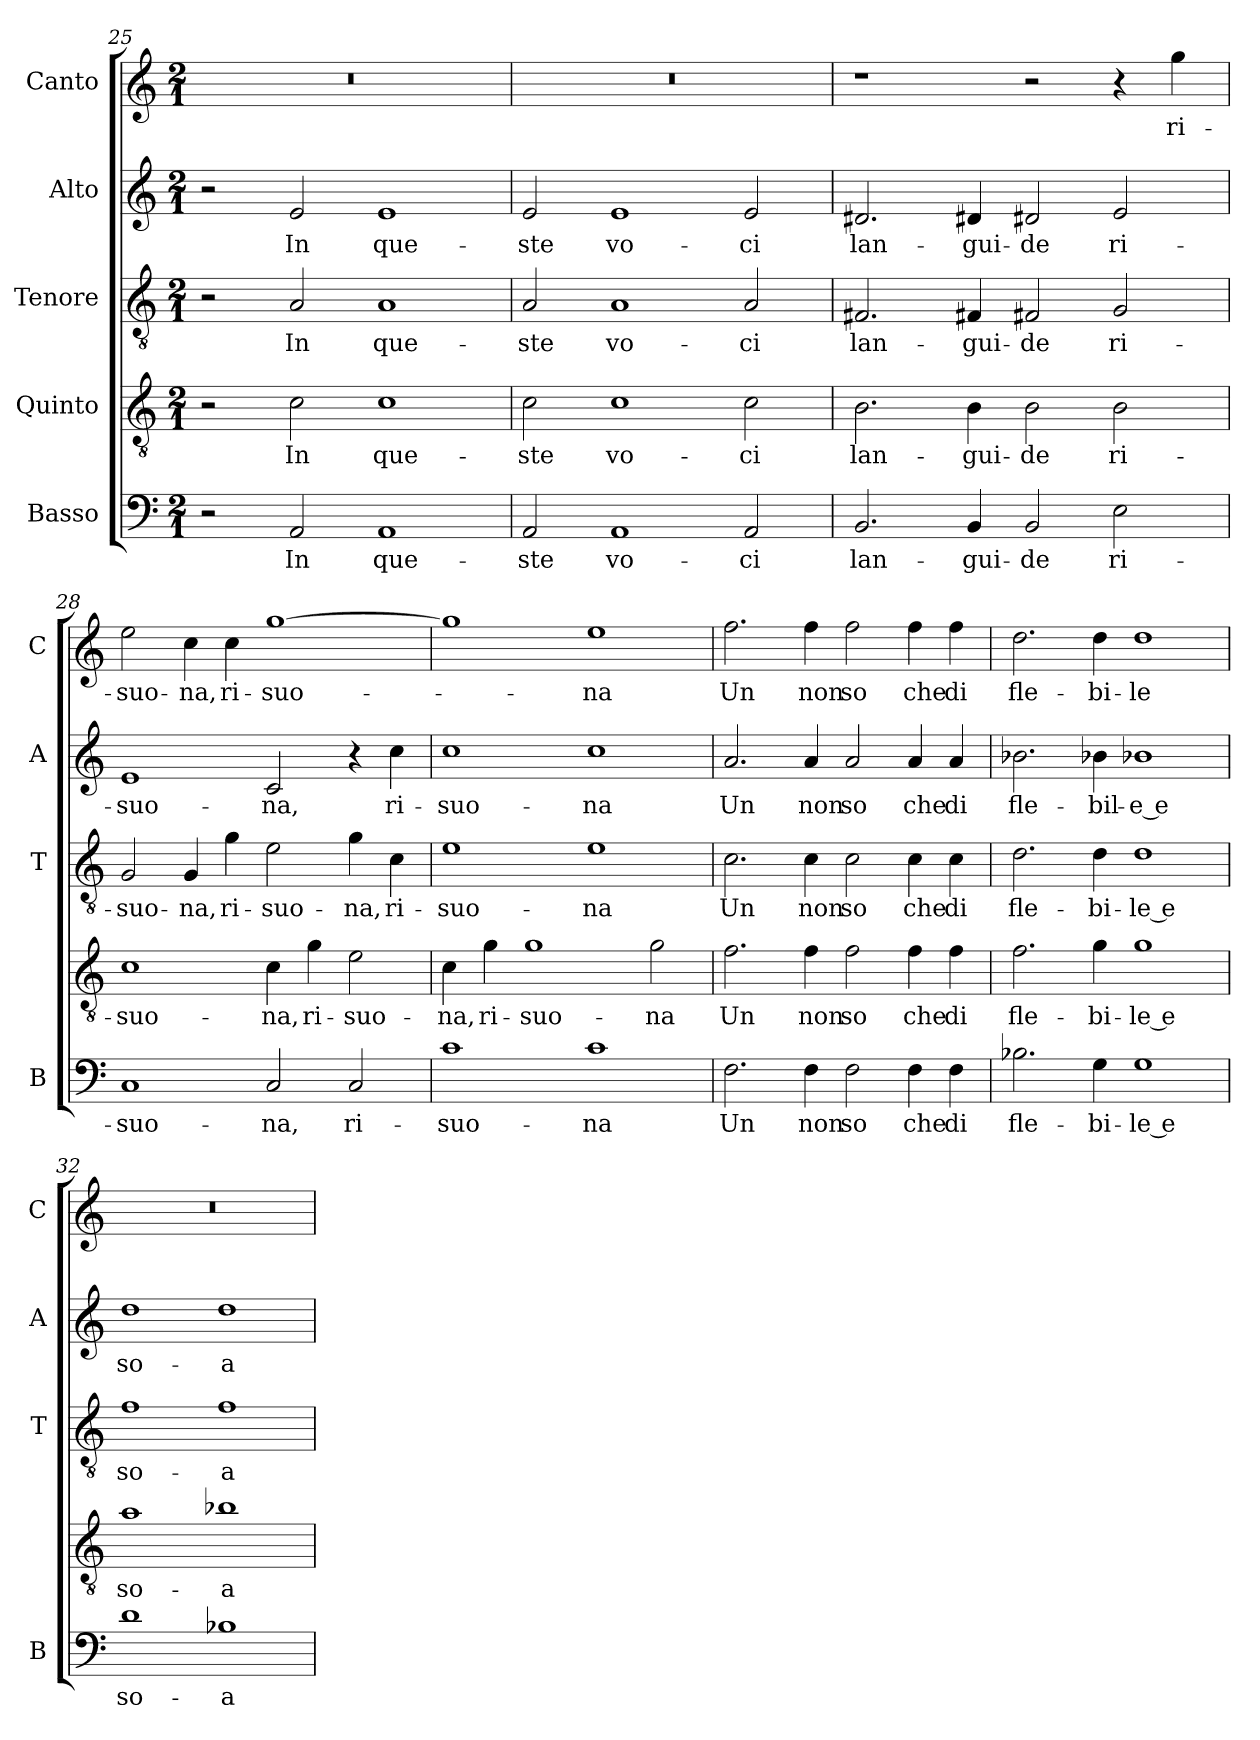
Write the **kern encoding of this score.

**kern	**text	**kern	**text	**kern	**text	**kern	**text	**kern	**text
*part5	*part5	*part4	*part4	*part3	*part3	*part2	*part2	*part1	*part1
*staff5	*staff5	*staff4	*staff4	*staff3	*staff3	*staff2	*staff2	*staff1	*staff1
*I"Basso	*	*I"Quinto	*	*I"Tenore	*	*I"Alto	*	*I"Canto	*
*I'B	*	*	*	*I'T	*	*I'A	*	*I'C	*
*clefF4	*	*clefGv2	*	*clefGv2	*	*clefG2	*	*clefG2	*
*k[]	*	*k[]	*	*k[]	*	*k[]	*	*k[]	*
*C:	*	*C:	*	*C:	*	*C:	*	*C:	*
*M2/1	*	*M2/1	*	*M2/1	*	*M2/1	*	*M2/1	*
=25	=25	=25	=25	=25	=25	=25	=25	=25	=25
2r	.	2r	.	2r	.	2r	.	0r	.
2AA	In	2c	In	2A	In	2e	In	.	.
1AA	que-	1c	que-	1A	que-	1e	que-	.	.
=26	=26	=26	=26	=26	=26	=26	=26	=26	=26
2AA	-ste	2c	-ste	2A	-ste	2e	-ste	0r	.
1AA	vo-	1c	vo-	1A	vo-	1e	vo-	.	.
2AA	-ci	2c	-ci	2A	-ci	2e	-ci	.	.
=27	=27	=27	=27	=27	=27	=27	=27	=27	=27
2.BB	lan-	2.B	lan-	2.F#X	lan-	2.d#X	lan-	1r	.
4BB	-gui-	4B	-gui-	4F#X	-gui-	4d#X	-gui-	.	.
2BB	-de	2B	-de	2F#X	-de	2d#X	-de	2r	.
2E	ri-	2B	ri-	2G	ri-	2e	ri-	4r	.
.	.	.	.	.	.	.	.	4gg	ri-
=28	=28	=28	=28	=28	=28	=28	=28	=28	=28
1C	-suo-	1c	-suo-	2G	-suo-	1e	-suo-	2ee	-suo-
.	.	.	.	4G	-na,	.	.	4cc	-na,
.	.	.	.	4g	ri-	.	.	4cc	ri-
2C	-na,	4c	-na,	2e	-suo-	2c	-na,	[1gg	-suo-
.	.	4g	ri-	.	.	.	.	.	.
2C	ri-	2e	-suo-	4g	-na,	4r	.	.	.
.	.	.	.	4c	ri-	4cc	ri-	.	.
=29	=29	=29	=29	=29	=29	=29	=29	=29	=29
1c	-suo-	4c	-na,	1e	-suo-	1cc	-suo-	1gg]	.
.	.	4g	ri-	.	.	.	.	.	.
.	.	1g	-suo-	.	.	.	.	.	.
1c	-na	.	.	1e	-na	1cc	-na	1ee	-na
.	.	2g	-na	.	.	.	.	.	.
=30	=30	=30	=30	=30	=30	=30	=30	=30	=30
2.F	Un	2.f	Un	2.c	Un	2.a	Un	2.ff	Un
4F	non	4f	non	4c	non	4a	non	4ff	non
2F	so	2f	so	2c	so	2a	so	2ff	so
4F	che	4f	che	4c	che	4a	che	4ff	che
4F	di	4f	di	4c	di	4a	di	4ff	di
=31	=31	=31	=31	=31	=31	=31	=31	=31	=31
2.B-X	fle-	2.f	fle-	2.d	fle-	2.b-X	fle-	2.dd	fle-
4G	-bi-	4g	-bi-	4d	-bi-	4b-X	-bil-	4dd	-bi-
1G	-le e	1g	-le e	1d	-le e	1b-X	-e e	1dd	-le
=32	=32	=32	=32	=32	=32	=32	=32	=32	=32
1d	so-	1a	so-	1f	so-	1dd	so-	0r	.
1B-X	-a-	1b-X	-a-	1f	-a-	1dd	-a-	.	.
=	=	=	=	=	=	=	=	=	=
*-	*-	*-	*-	*-	*-	*-	*-	*-	*-
